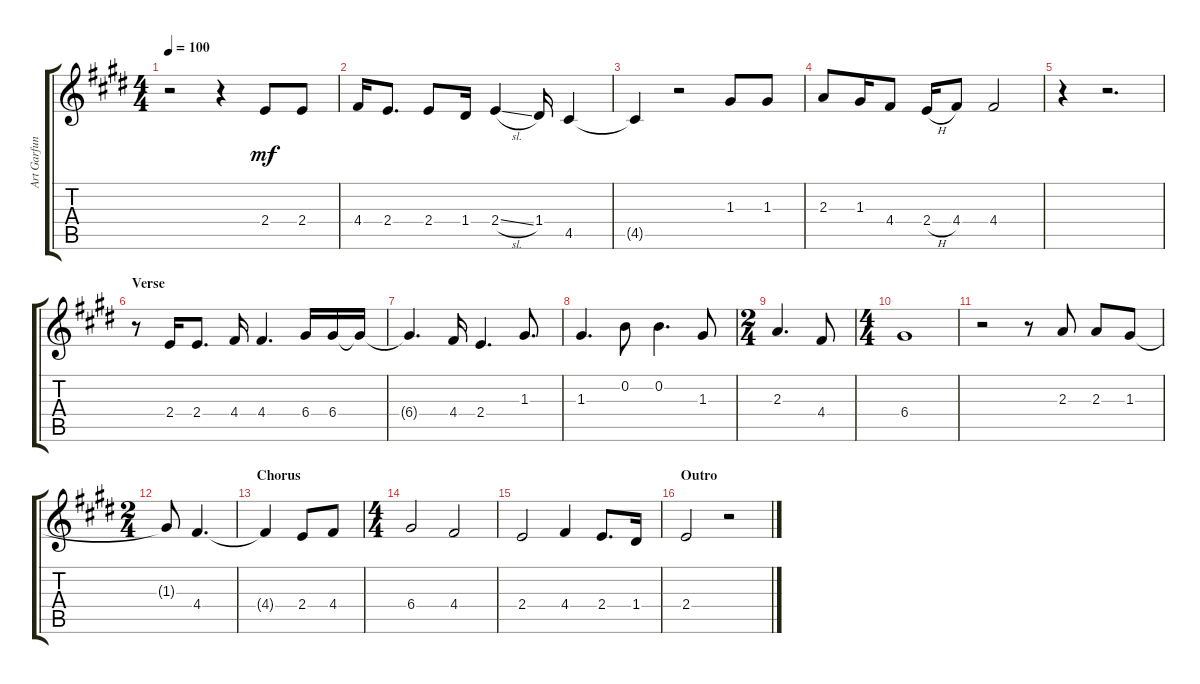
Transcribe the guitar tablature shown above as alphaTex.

\track ("Art Garfunkel Voice" "Art Garfun") {instrument electricguitarclean}
\staff {score tabs}
\tuning (E4 B3 G3 D3 A2 E2) {hide}
\ts (4 4)
\tempo 100
\clef g2
\ks e
r.2{dy mf} r.4 2.4.8 2.4.8 |
4.4.16 2.4.8{d} 2.4.8 1.4.16 2.4{sl}.4 1.4.16 4.5.4 |
4.5{t}.4 r.2 1.3.8 1.3.8 |
2.3.8 1.3.16 4.4.8 2.4{h}.16 4.4.8 4.4.2 |
r.4 r.2{d} |
\section ("" "Verse")
r.8 2.4.16 2.4.8{d} 4.4.16 4.4.4{d} 6.4.16 6.4.16 6.4{t}.16 |
6.4{t}.4{d} 4.4.16 2.4.4{d} 1.3.8{d} |
1.3.4{d} 0.2.8 0.2.4{d} 1.3.8 |
\ts (2 4)
2.3.4{d} 4.4.8 |
\ts (4 4)
6.4.1 |
r.2 r.8 2.3.8 2.3.8 1.3.8 |
\ts (2 4)
1.3{t}.8 4.4.4{d} |
\section ("" "Chorus")
4.4{t}.4 2.4.8 4.4.8 |
\ts (4 4)
6.4.2 4.4.2 |
2.4.2 4.4.4 2.4.8{d} 1.4.16 |
\section ("" "Outro")
2.4.2 r.2
